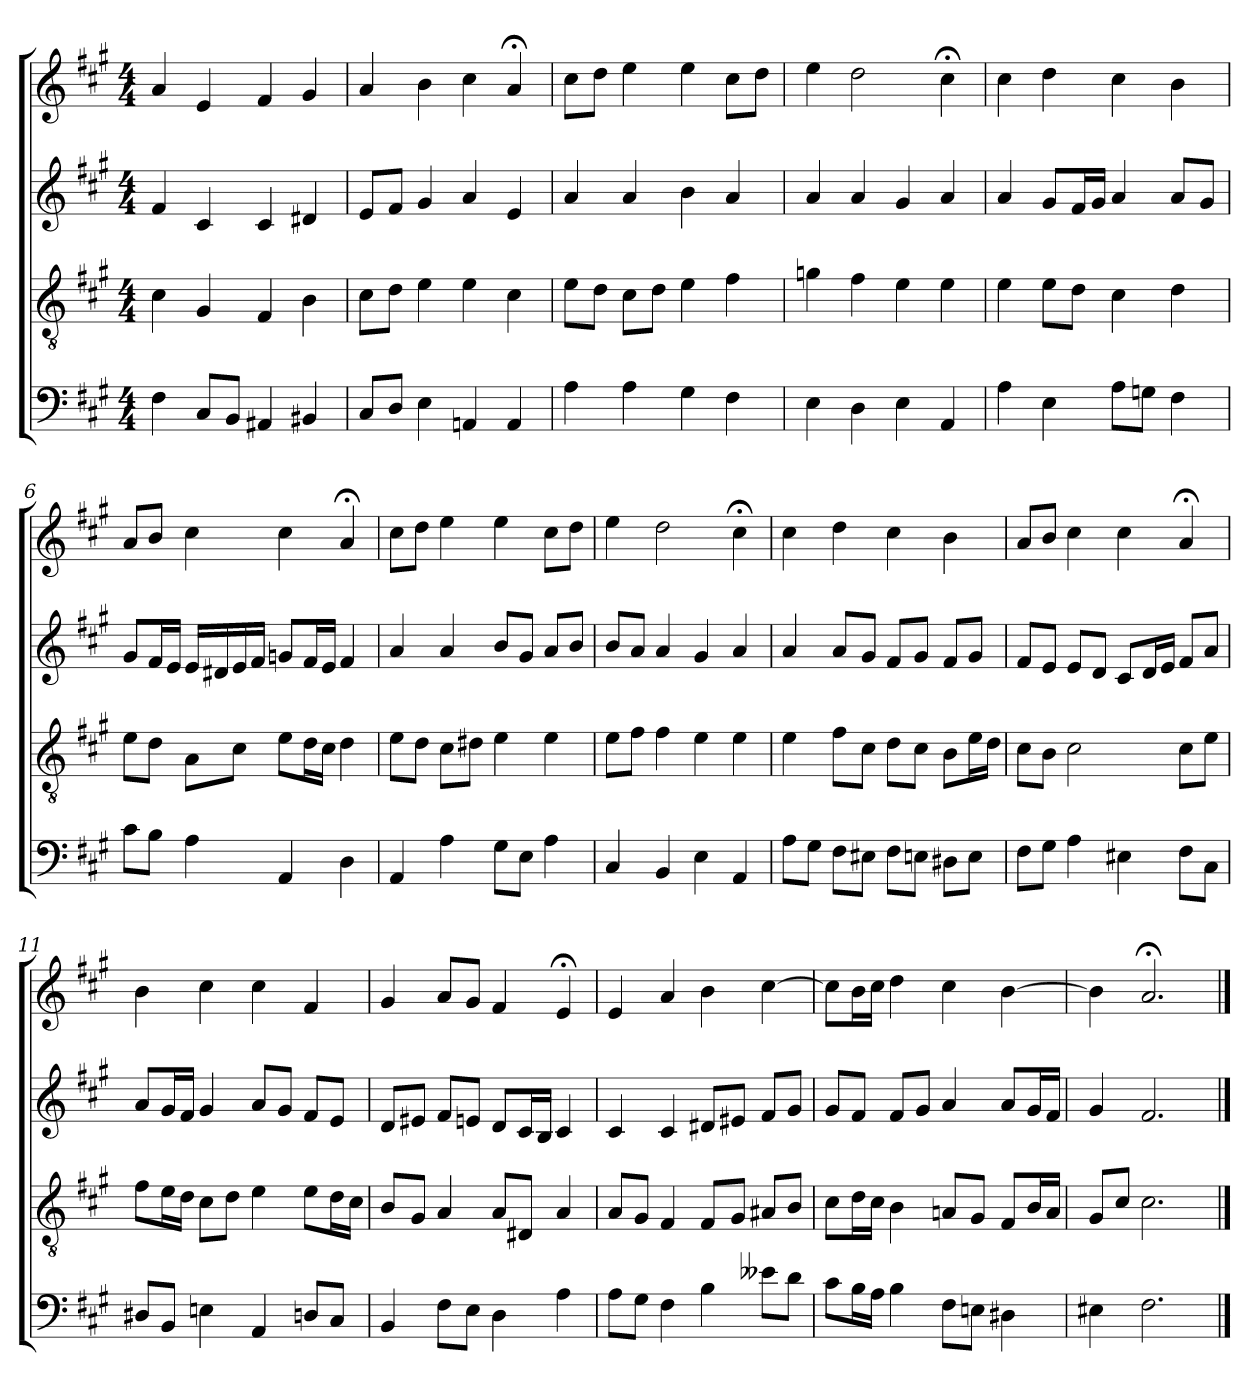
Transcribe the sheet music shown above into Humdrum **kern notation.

**kern	**kern	**kern	**kern
*part4	*part3	*part2	*part1
*staff4	*staff3	*staff2	*staff1
*clefF4	*clefGv2	*clefG2	*clefG2
*k[f#c#g#]	*k[f#c#g#]	*k[f#c#g#]	*k[f#c#g#]
*M4/4	*M4/4	*M4/4	*M4/4
=1	=1	=1	=1
4F#\	4c#\	4f#/	4a/
8C#/L	4G#/	4c#/	4e/
8BB/J	.	.	.
4AA#X/	4F#/	4c#/	4f#/
4BB#X/	4B\	4d#X/	4g#/
=2	=2	=2	=2
8C#/L	8c#\L	8e/L	4a/
8D/J	8d\J	8f#/J	.
4E\	4e\	4g#/	4b\
4AAn/	4e\	4a/	4cc#\
4AA/	4c#\	4e/	4a;/
=3	=3	=3	=3
4A\	8e\L	4a/	8cc#\L
.	8d\J	.	8dd\J
4A\	8c#\L	4a/	4ee\
.	8d\J	.	.
4G#\	4e\	4b\	4ee\
4F#\	4f#\	4a/	8cc#\L
.	.	.	8dd\J
=4	=4	=4	=4
4E\	4gn\	4a/	4ee\
4D\	4f#\	4a/	2dd\
4E\	4e\	4g#/	.
4AA/	4e\	4a/	4cc#;\
=5	=5	=5	=5
4A\	4e\	4a/	4cc#\
4E\	8e\L	8g#/L	4dd\
.	8d\J	16f#/L	.
.	.	16g#/JJ	.
8A\L	4c#\	4a/	4cc#\
8Gn\J	.	.	.
4F#\	4d\	8a/L	4b\
.	.	8g#/J	.
!!LO:LB:g=z
=6	=6	=6	=6
8c#\L	8e\L	8g#/L	8a/L
8B\J	8d\J	16f#/L	8b/J
.	.	16e/JJ	.
4A\	8A\L	16e/LL	4cc#\
.	.	16d#X/	.
.	8c#\J	16e/	.
.	.	16f#/JJ	.
4AA/	8e\L	8gn/L	4cc#\
.	16d\L	16f#/L	.
.	16c#\JJ	16e/JJ	.
4D\	4d\	4f#/	4a;/
=7	=7	=7	=7
4AA/	8e\L	4a/	8cc#\L
.	8d\J	.	8dd\J
4A\	8c#\L	4a/	4ee\
.	8d#X\J	.	.
8G#\L	4e\	8b/L	4ee\
8E\J	.	8g#/J	.
4A\	4e\	8a/L	8cc#\L
.	.	8b/J	8dd\J
=8	=8	=8	=8
4C#/	8e\L	8b/L	4ee\
.	8f#\J	8a/J	.
4BB/	4f#\	4a/	2dd\
4E\	4e\	4g#/	.
4AA/	4e\	4a/	4cc#;\
=9	=9	=9	=9
8A\L	4e\	4a/	4cc#\
8G#\J	.	.	.
8F#\L	8f#\L	8a/L	4dd\
8E#X\J	8c#\J	8g#/J	.
8F#\L	8d\L	8f#/L	4cc#\
8En\J	8c#\J	8g#/J	.
8D#X\L	8B\L	8f#/L	4b\
8E\J	16e\L	8g#/J	.
.	16d\JJ	.	.
!!LO:LB:g=z
=10	=10	=10	=10
8F#\L	8c#\L	8f#/L	8a/L
8G#\J	8B\J	8e/J	8b/J
4A\	2c#\	8e/L	4cc#\
.	.	8d/J	.
4E#X\	.	8c#/L	4cc#\
.	.	16d/L	.
.	.	16e/JJ	.
8F#\L	8c#\L	8f#/L	4a;/
8C#\J	8e\J	8a/J	.
=11	=11	=11	=11
8D#X/L	8f#\L	8a/L	4b\
8BB/J	16e\L	16g#/L	.
.	16d\JJ	16f#/JJ	.
4En\	8c#\L	4g#/	4cc#\
.	8d\J	.	.
4AA/	4e\	8a/L	4cc#\
.	.	8g#/J	.
8Dn/L	8e\L	8f#/L	4f#/
8C#/J	16d\L	8e/J	.
.	16c#\JJ	.	.
=12	=12	=12	=12
4BB/	8B/L	8d/L	4g#/
.	8G#/J	8e#X/J	.
8F#\L	4A/	8f#/L	8a/L
8E\J	.	8en/J	8g#/J
4D\	8A/L	8d/L	4f#/
.	8D#X/J	16c#/L	.
.	.	16B/JJ	.
4A\	4A/	4c#/	4e;/
=13	=13	=13	=13
8A\L	8A/L	4c#/	4e/
8G#\J	8G#/J	.	.
4F#\	4F#/	4c#/	4a/
4B\	8F#/L	8d#X/L	4b\
.	8G#/J	8e#X/J	.
8e--X\L	8A#X/L	8f#/L	[4cc#\
8d\J	8B/J	8g#/J	.
!!LO:PB:g=z
=14	=14	=14	=14
8c#\L	8c#\L	8g#/L	8cc#\L]
16B\L	16d\L	8f#/J	16b\L
16A\JJ	16c#\JJ	.	16cc#\JJ
4B\	4B\	8f#/L	4dd\
.	.	8g#/J	.
8F#\L	8An/L	4a/	4cc#\
8En\J	8G#/J	.	.
4D#X\	8F#/L	8a/L	[4b\
.	16B/L	16g#/L	.
.	16A/JJ	16f#/JJ	.
=15	=15	=15	=15
4E#X\	8G#/L	4g#/	4b\]
.	8c#/J	.	.
2.F#\	2.c#\	2.f#/	2.a;/
==	==	==	==
*-	*-	*-	*-
